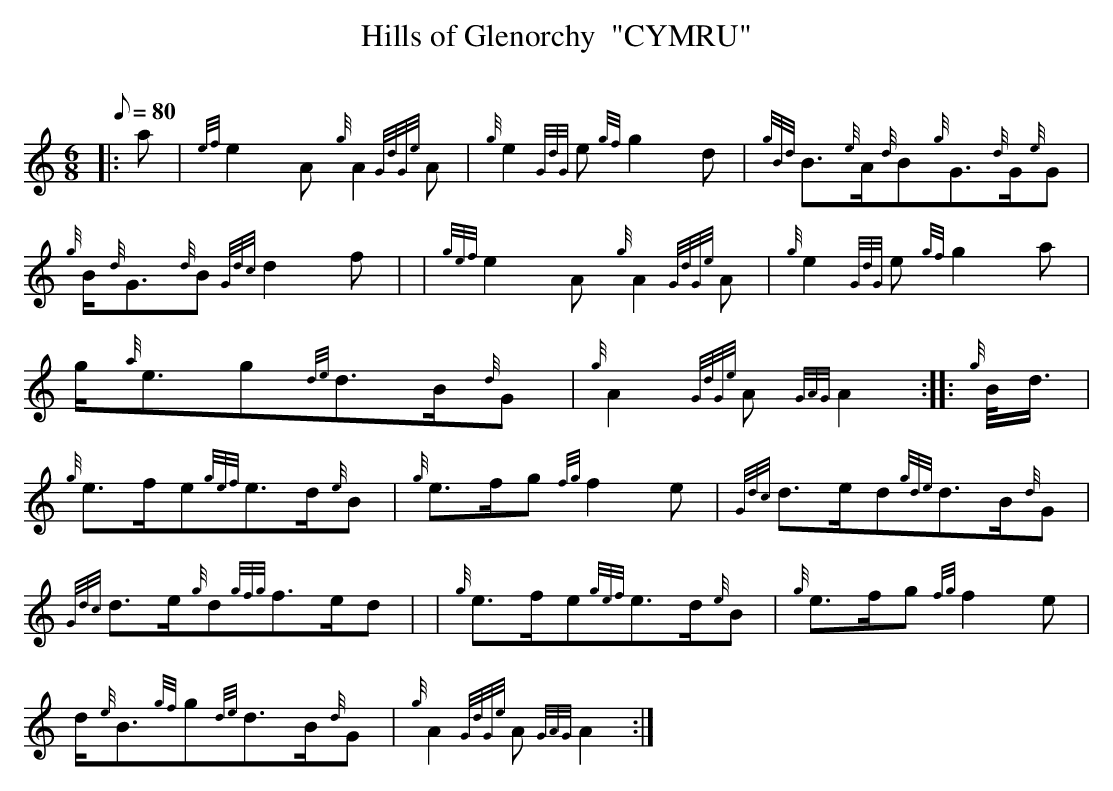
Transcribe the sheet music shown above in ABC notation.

X:1
T:Hills of Glenorchy  "CYMRU"
M:6/8
L:1/8
Q:80
C:
K:HP
|: a|
{ef}e2A{g}A2{GdGe}A|
{g}e2{GdG}e{gf}g2d|
{gBd}B3/2{e}A/2{d}B{g}G3/2{d}G/2{e}G|  !
{g}B/2{d}G3/2{d}B{Gdc}d2f| |
{gef}e2A{g}A2{GdGe}A|
{g}e2{GdG}e{gf}g2a|  !
g/2{a}e3/2g{de}d3/2B/2{d}G|
{g}A2{GdGe}A{GAG}A2:| |:
{g}B/4d3/4|  !
{g}e3/2f/2e{gef}e3/2d/2{e}B|
{g}e3/2f/2g{fg}f2e|
{Gdc}d3/2e/2d{gde}d3/2B/2{d}G|  !
{Gdc}d3/2e/2{g}d{gfg}f3/2e/2d| |
{g}e3/2f/2e{gef}e3/2d/2{e}B|
{g}e3/2f/2g{fg}f2e|  !
d/2{e}B3/2{gf}g{de}d3/2B/2{d}G|
{g}A2{GdGe}A{GAG}A2:|
